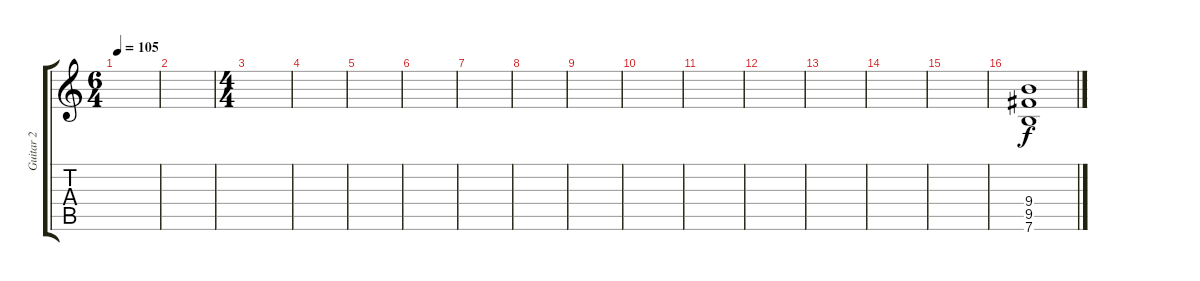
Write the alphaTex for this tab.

\track ("Guitar 2" "Guitar 2") {instrument distortionguitar}
\staff {score tabs}
\tuning (E4 B3 G3 D3 A2 E2) {hide}
\ts (6 4)
\tempo 105
\clef g2
\ks c
|
|
\ts (4 4)
|
|
|
|
|
|
|
|
|
|
|
|
|
(9.4 9.5 7.6).1
